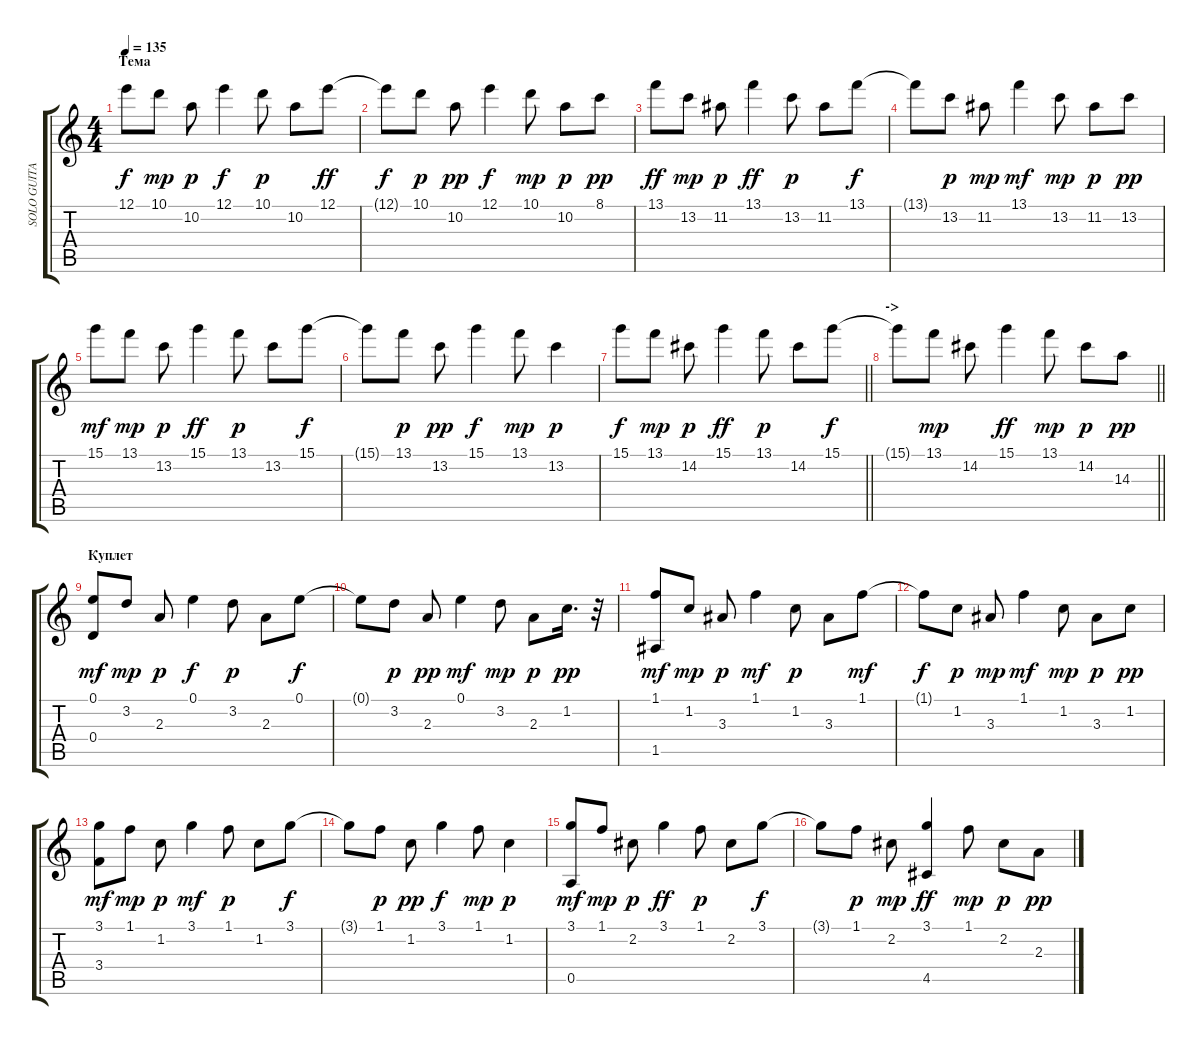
\track ("SOLO GUITAR" "SOLO GUITA") {instrument acousticguitarsteel}
\staff {score tabs}
\tuning (E4 B3 G3 D3 A2 E2) {hide}
\ts (4 4)
\section ("" "Тема")
\tempo 135
\clef g2
\ks c
12.1.8{dy f} 10.1.8{dy mp} 10.2.8{dy p} 12.1.4{dy f} 10.1.8{dy p} 10.2.8 12.1.8{dy ff} |
12.1{t}.8{dy f} 10.1.8{dy p} 10.2.8{dy pp} 12.1.4{dy f} 10.1.8{dy mp} 10.2.8{dy p} 8.1.8{dy pp} |
13.1.8{dy ff} 13.2.8{dy mp} 11.2.8{dy p} 13.1.4{dy ff} 13.2.8{dy p} 11.2.8 13.1.8{dy f} |
13.1{t}.8 13.2.8{dy p} 11.2.8{dy mp} 13.1.4{dy mf} 13.2.8{dy mp} 11.2.8{dy p} 13.2.8{dy pp} |
15.1.8{dy mf} 13.1.8{dy mp} 13.2.8{dy p} 15.1.4{dy ff} 13.1.8{dy p} 13.2.8 15.1.8{dy f} |
15.1{t}.8 13.1.8{dy p} 13.2.8{dy pp} 15.1.4{dy f} 13.1.8{dy mp} 13.2.4{dy p} |
\barLineRight lightlight
15.1.8{dy f} 13.1.8{dy mp} 14.2.8{dy p} 15.1.4{dy ff} 13.1.8{dy p} 14.2.8 15.1.8{dy f} |
\section ("" "->")
\barLineRight lightlight
15.1{t}.8 13.1.8{dy mp} 14.2.8 15.1.4{dy ff} 13.1.8{dy mp} 14.2.8{dy p} 14.3.8{dy pp} |
\section ("" "Куплет")
(0.1 0.4).8{dy mf} 3.2.8{dy mp} 2.3.8{dy p} 0.1.4{dy f} 3.2.8{dy p} 2.3.8 0.1.8{dy f} |
0.1{t}.8 3.2.8{dy p} 2.3.8{dy pp} 0.1.4{dy mf} 3.2.8{dy mp} 2.3.8{dy p} 1.2.16{d dy pp} r.32 |
(1.1 1.5).8{dy mf} 1.2.8{dy mp} 3.3.8{dy p} 1.1.4{dy mf} 1.2.8{dy p} 3.3.8 1.1.8{dy mf} |
1.1{t}.8{dy f} 1.2.8{dy p} 3.3.8{dy mp} 1.1.4{dy mf} 1.2.8{dy mp} 3.3.8{dy p} 1.2.8{dy pp} |
(3.1 3.4).8{dy mf} 1.1.8{dy mp} 1.2.8{dy p} 3.1.4{dy mf} 1.1.8{dy p} 1.2.8 3.1.8{dy f} |
3.1{t}.8 1.1.8{dy p} 1.2.8{dy pp} 3.1.4{dy f} 1.1.8{dy mp} 1.2.4{dy p} |
(3.1 0.5).8{dy mf} 1.1.8{dy mp} 2.2.8{dy p} 3.1.4{dy ff} 1.1.8{dy p} 2.2.8 3.1.8{dy f} |
3.1{t}.8 1.1.8{dy p} 2.2.8{dy mp} (3.1 4.5).4{dy ff} 1.1.8{dy mp} 2.2.8{dy p} 2.3.8{dy pp}
